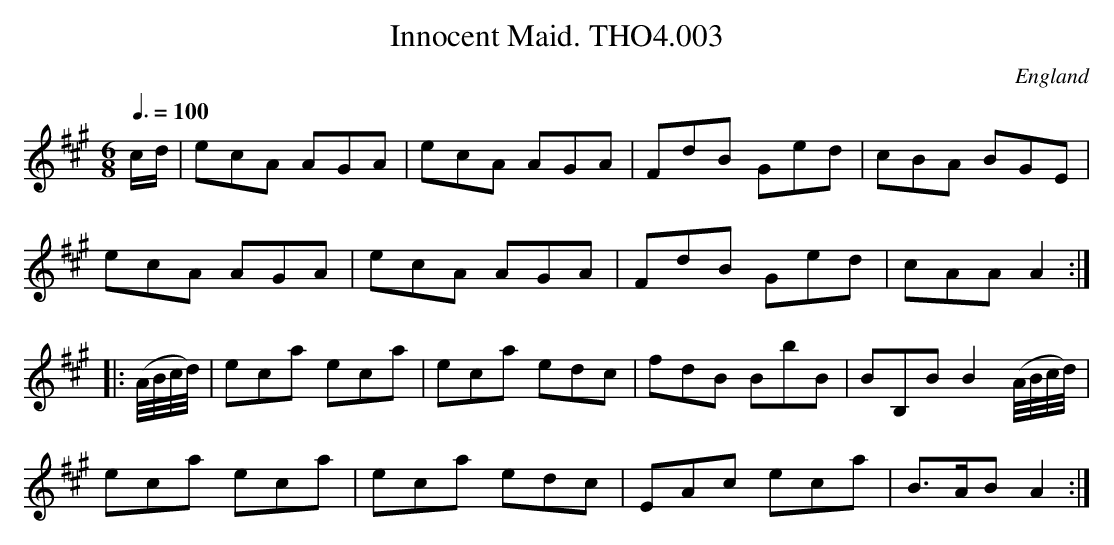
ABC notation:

X:1
T:Innocent Maid. THO4.003
O:England
M:6/8
L:1/8
Q:3/8=100
K:A major
c/d/|ecA AGA|ecA AGA|FdB Ged|cBA BGE|
ecA AGA|ecA AGA|FdB Ged|cAA A2:|
|:(A//B//c//d//)|eca eca|eca edc|fdB BbB|BB,B B2 (A//B//c//d//)|
eca eca|eca edc|EAc eca|B>AB A2:|
